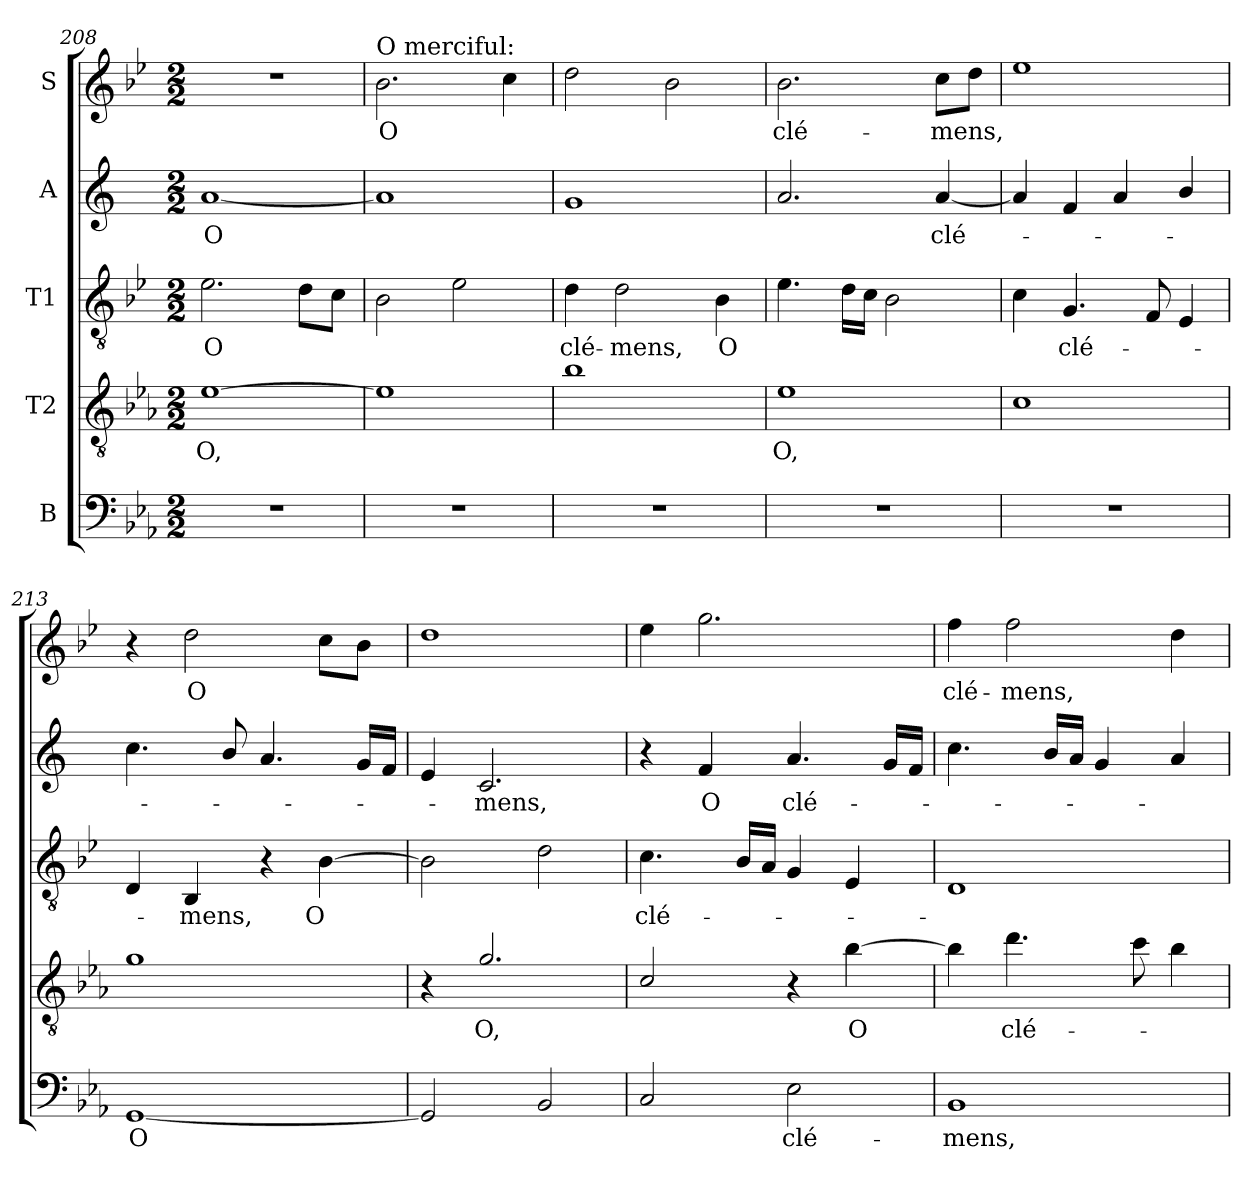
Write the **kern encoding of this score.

**kern	**text	**kern	**text	**kern	**text	**kern	**text	**kern	**text
*part5	*part5	*part4	*part4	*part3	*part3	*part2	*part2	*part1	*part1
*staff5	*staff5	*staff4	*staff4	*staff3	*staff3	*staff2	*staff2	*staff1	*staff1
*I"B	*	*I"T2	*	*I"T1	*	*I"A	*	*I"S	*
*clefF4	*	*clefGv2	*	*clefGv2	*	*clefG2	*	*clefG2	*
*	*	*ITrd8c14	*	*	*	*ITrd1c2	*	*	*
*k[b-e-a-]	*	*k[b-e-a-]	*	*k[b-e-]	*	*k[b-e-]	*	*k[b-e-]	*
*E-:	*	*E-:	*	*B-:	*	*B-:	*	*B-:	*
*M2/2	*	*M2/2	*	*M2/2	*	*M2/2	*	*M2/2	*
=208	=208	=208	=208	=208	=208	=208	=208	=208	=208
!	!	!	!LO:LY:b	!	!LO:LY:b	!	!LO:LY:b	!	!
1r	.	[1E-	O,	2.e-\	O	[1g	O	1r	.
.	.	.	.	8d\L	.	.	.	.	.
.	.	.	.	8c\J	.	.	.	.	.
=209	=209	=209	=209	=209	=209	=209	=209	=209	=209
!	!	!	!	!	!	!	!	!LO:TX:a:t=O merciful&colon;	!
!	!	!	!	!	!	!	!	!	!LO:LY:b
1r	.	1E-]	.	2B-\	.	1g]	.	2.b-\	O
.	.	.	.	2e-\	.	.	.	.	.
.	.	.	.	.	.	.	.	4cc\	.
=210	=210	=210	=210	=210	=210	=210	=210	=210	=210
!	!	!	!	!	!LO:LY:b	!	!	!	!
1r	.	1B-	.	4d\	clé-	1f	.	2dd\	.
!	!	!	!	!	!LO:LY:b	!	!	!	!
.	.	.	.	2d\	-mens,	.	.	.	.
.	.	.	.	.	.	.	.	2b-\	.
!	!	!	!	!	!LO:LY:b	!	!	!	!
.	.	.	.	4B-\	O	.	.	.	.
=211	=211	=211	=211	=211	=211	=211	=211	=211	=211
!	!	!	!LO:LY:b	!	!	!	!	!	!LO:LY:b
1r	.	1E-	O,	4.e-\	.	2.g/	.	2.b-\	clé-
.	.	.	.	16d\LL	.	.	.	.	.
.	.	.	.	16c\JJ	.	.	.	.	.
.	.	.	.	2B-\	.	.	.	.	.
!	!	!	!	!	!	!	!LO:LY:b	!	!LO:LY:b
.	.	.	.	.	.	[4g/	clé-	8cc\L	-mens,
.	.	.	.	.	.	.	.	8dd\J	.
=212	=212	=212	=212	=212	=212	=212	=212	=212	=212
1r	.	1C	.	4c\	.	4g/]	.	1ee-	.
!	!	!	!	!	!LO:LY:b	!	!	!	!
.	.	.	.	4.G/	clé-	4e-/	.	.	.
.	.	.	.	.	.	4g/	.	.	.
.	.	.	.	8F/	.	.	.	.	.
.	.	.	.	4E-/	.	4a/	.	.	.
!!LO:PB:g=z
=213	=213	=213	=213	=213	=213	=213	=213	=213	=213
!	!LO:LY:b	!	!	!	!	!	!	!	!
[1GG	O	1G	.	4D/	.	4.b-\	.	4r	.
!	!	!	!	!	!LO:LY:b	!	!	!	!LO:LY:b
.	.	.	.	4BB-/	-mens,	.	.	2dd\	O
.	.	.	.	.	.	8a/	.	.	.
.	.	.	.	4r	.	4.g/	.	.	.
!	!	!	!	!	!LO:LY:b	!	!	!	!
.	.	.	.	[4B-\	O	.	.	8cc\L	.
.	.	.	.	.	.	16f/LL	.	8b-\J	.
.	.	.	.	.	.	16e-/JJ	.	.	.
=214	=214	=214	=214	=214	=214	=214	=214	=214	=214
2GG/]	.	4r	.	2B-\]	.	4d/	.	1dd	.
!	!	!	!LO:LY:b	!	!	!	!LO:LY:b	!	!
.	.	2.G/	O,	.	.	2.B-/	-mens,	.	.
2BB-/	.	.	.	2d\	.	.	.	.	.
=215	=215	=215	=215	=215	=215	=215	=215	=215	=215
!	!	!	!	!	!LO:LY:b	!	!	!	!
2C/	.	2C/	.	4.c\	clé-	4r	.	4ee-\	.
!	!	!	!	!	!	!	!LO:LY:b	!	!
.	.	.	.	.	.	4e-/	O	2.gg\	.
.	.	.	.	16B-/LL	.	.	.	.	.
.	.	.	.	16A/JJ	.	.	.	.	.
!	!LO:LY:b	!	!	!	!	!	!LO:LY:b	!	!
2E-\	clé-	4r	.	4G/	.	4.g/	clé-	.	.
!	!	!	!LO:LY:b	!	!	!	!	!	!
.	.	[4B-\	O	4E-/	.	.	.	.	.
.	.	.	.	.	.	16f/LL	.	.	.
.	.	.	.	.	.	16e-/JJ	.	.	.
=216	=216	=216	=216	=216	=216	=216	=216	=216	=216
!	!LO:LY:b	!	!	!	!	!	!	!	!LO:LY:b
1BB-	-mens,	4B-\]	.	1D	.	4.b-\	.	4ff\	clé-
!	!	!	!LO:LY:b	!	!	!	!	!	!LO:LY:b
.	.	4.d\	clé-	.	.	.	.	2ff\	-mens,
.	.	.	.	.	.	16a/LL	.	.	.
.	.	.	.	.	.	16g/JJ	.	.	.
.	.	.	.	.	.	4f/	.	.	.
.	.	8c\	.	.	.	.	.	.	.
.	.	4B-\	.	.	.	4g/	.	4dd\	.
=	=	=	=	=	=	=	=	=	=
*-	*-	*-	*-	*-	*-	*-	*-	*-	*-
